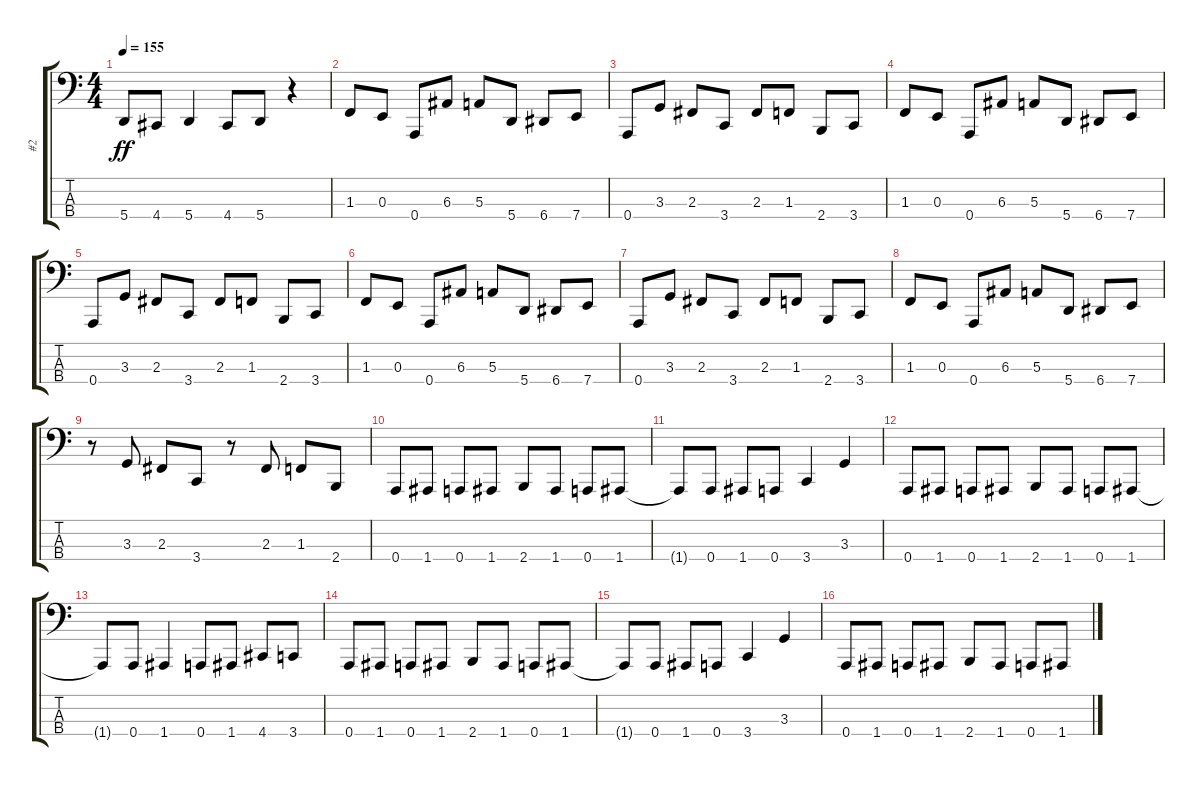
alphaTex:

\track ("#2" "#2") {instrument electricbassfinger}
\staff {score tabs}
\tuning (D2 A1 E1 A0) {hide}
\ts (4 4)
\tempo 155
\clef f4
\ks c
5.4{t}.8{dy ff} 4.4.8 5.4.4 4.4.8 5.4.8 r.4 |
\section ("" " ")
1.3.8 0.3.8 0.4.8 6.3.8 5.3.8 5.4.8 6.4.8 7.4.8 |
0.4.8 3.3.8 2.3.8 3.4.8 2.3.8 1.3.8 2.4.8 3.4.8 |
1.3.8 0.3.8 0.4.8 6.3.8 5.3.8 5.4.8 6.4.8 7.4.8 |
0.4.8 3.3.8 2.3.8 3.4.8 2.3.8 1.3.8 2.4.8 3.4.8 |
1.3.8 0.3.8 0.4.8 6.3.8 5.3.8 5.4.8 6.4.8 7.4.8 |
0.4.8 3.3.8 2.3.8 3.4.8 2.3.8 1.3.8 2.4.8 3.4.8 |
1.3.8 0.3.8 0.4.8 6.3.8 5.3.8 5.4.8 6.4.8 7.4.8 |
r.8 3.3.8 2.3.8 3.4.8 r.8 2.3.8 1.3.8 2.4.8 |
\section ("" " ")
0.4.8 1.4.8 0.4.8 1.4.8 2.4.8 1.4.8 0.4.8 1.4.8 |
1.4{t}.8 0.4.8 1.4.8 0.4.8 3.4.4 3.3.4 |
0.4.8 1.4.8 0.4.8 1.4.8 2.4.8 1.4.8 0.4.8 1.4.8 |
1.4{t}.8 0.4.8 1.4.4 0.4.8 1.4.8 4.4.8 3.4.8 |
0.4.8 1.4.8 0.4.8 1.4.8 2.4.8 1.4.8 0.4.8 1.4.8 |
1.4{t}.8 0.4.8 1.4.8 0.4.8 3.4.4 3.3.4 |
0.4.8 1.4.8 0.4.8 1.4.8 2.4.8 1.4.8 0.4.8 1.4.8
